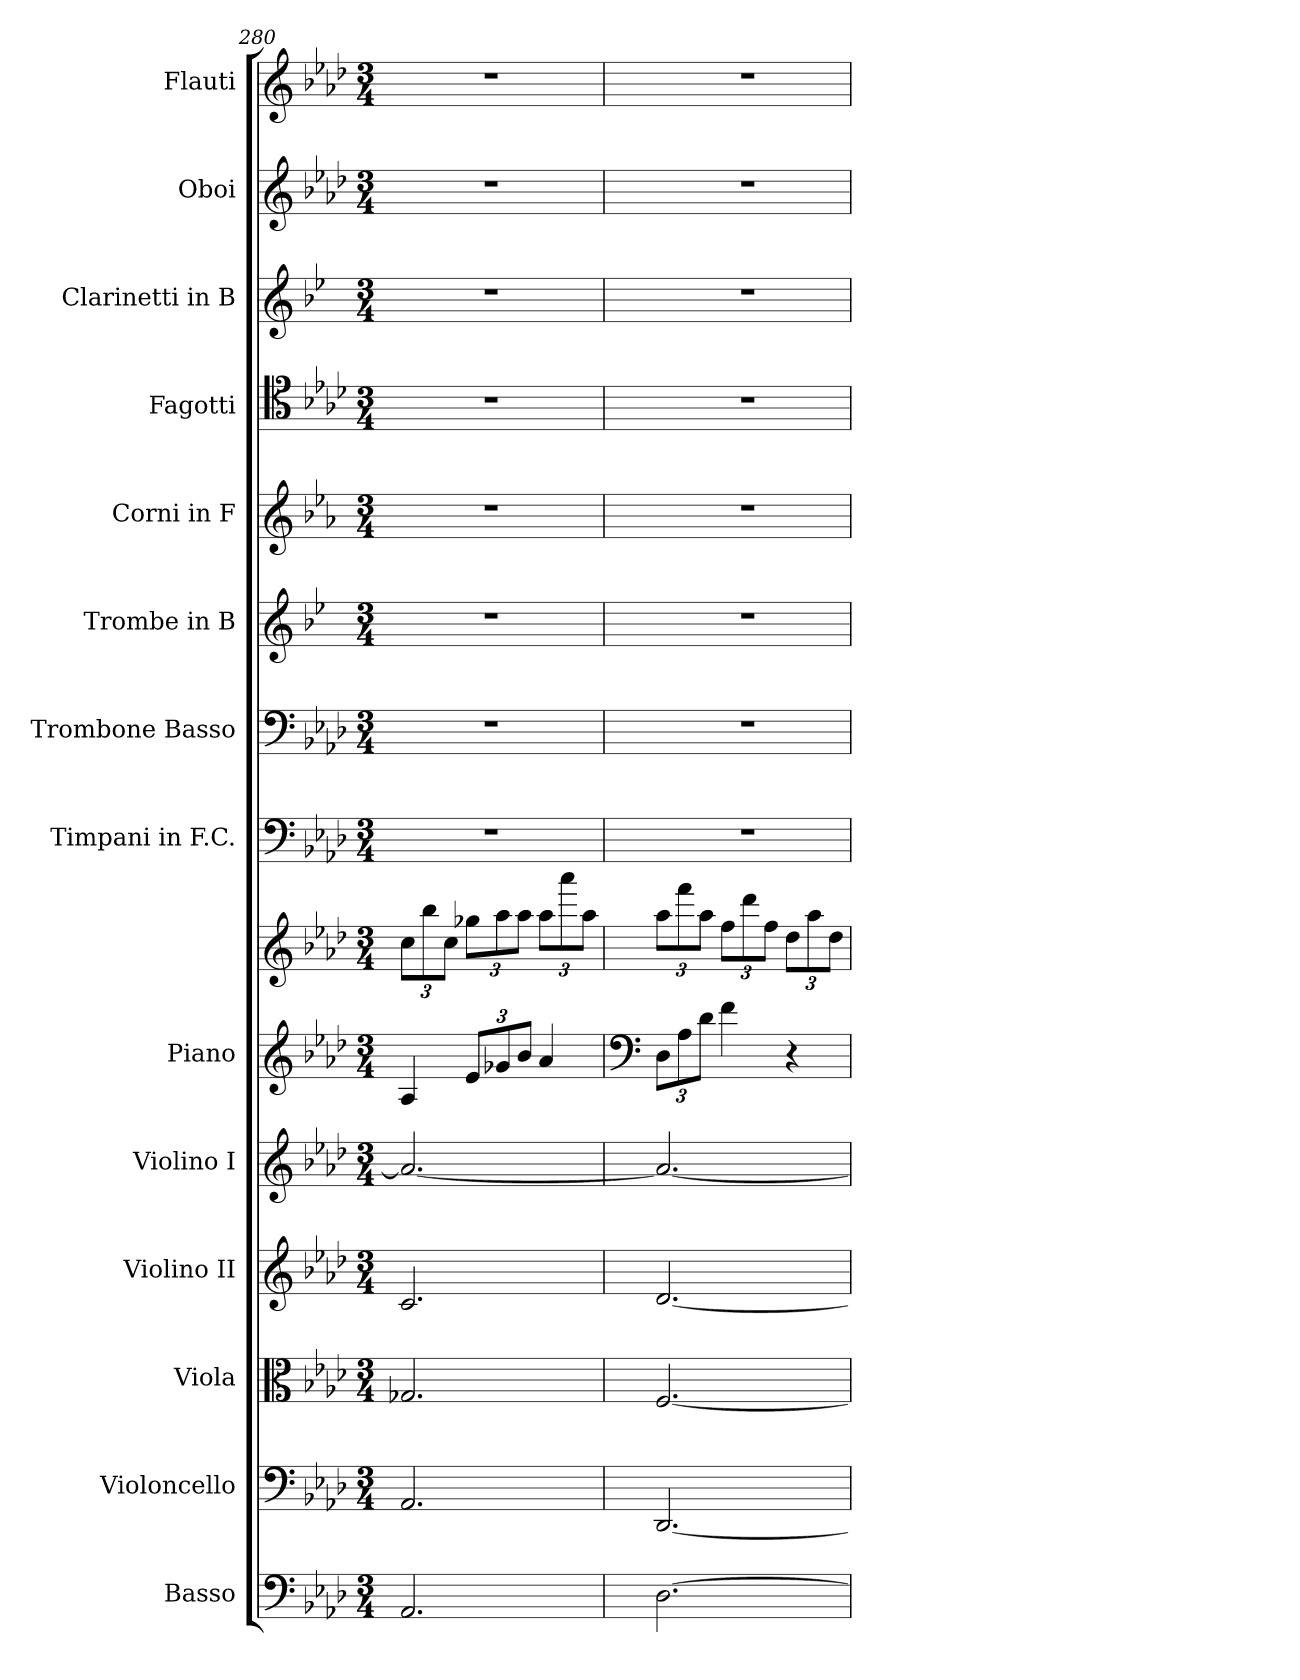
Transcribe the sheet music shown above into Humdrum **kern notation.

**kern	**kern	**kern	**kern	**kern	**kern	**kern	**kern	**kern	**kern	**kern	**kern	**kern	**kern	**kern
*part14	*part13	*part12	*part11	*part10	*part9	*part9	*part8	*part7	*part6	*part5	*part4	*part3	*part2	*part1
*staff15	*staff14	*staff13	*staff12	*staff11	*staff10	*staff9	*staff8	*staff7	*staff6	*staff5	*staff4	*staff3	*staff2	*staff1
*I"Basso	*I"Violoncello	*I"Viola	*I"Violino II	*I"Violino I	*I"Piano	*	*I"Timpani in F.C.	*I"Trombone Basso	*I"Trombe in B	*I"Corni in F	*I"Fagotti	*I"Clarinetti in B	*I"Oboi	*I"Flauti
*	*	*	*	*	*I'Pno.	*	*I'Timp.	*	*	*	*	*	*I'Ob.	*I'Fl.
!!LO:PB:g=z
*clefF4	*clefF4	*clefC3	*clefG2	*clefG2	*clefG2	*clefG2	*clefF4	*clefF4	*clefG2	*clefG2	*clefC4	*clefG2	*clefG2	*clefG2
*ITrd7c12	*	*	*	*	*	*	*	*	*ITrd1c2	*ITrd4c7	*	*ITrd1c2	*	*
*k[b-e-a-d-]	*k[b-e-a-d-]	*k[b-e-a-d-]	*k[b-e-a-d-]	*k[b-e-a-d-]	*k[b-e-a-d-]	*k[b-e-a-d-]	*k[b-e-a-d-]	*k[b-e-a-d-]	*k[b-e-a-d-]	*k[b-e-a-d-]	*k[b-e-a-d-]	*k[b-e-a-d-]	*k[b-e-a-d-]	*k[b-e-a-d-]
*M3/4	*M3/4	*M3/4	*M3/4	*M3/4	*M3/4	*M3/4	*M3/4	*M3/4	*M3/4	*M3/4	*M3/4	*M3/4	*M3/4	*M3/4
*	*	*	*	*	*	*Xbrackettup	*	*	*	*	*	*	*	*
=280	=280	=280	=280	=280	=280	=280	=280	=280	=280	=280	=280	=280	=280	=280
2.AAA-/	2.AA-/	2.G-X/	2.c/	2.a-/_	4A-/	12cc\L	2.r	2.r	2.r	2.r	2.r	2.r	2.r	2.r
.	.	.	.	.	.	12bb-\	.	.	.	.	.	.	.	.
.	.	.	.	.	.	12cc\J	.	.	.	.	.	.	.	.
*	*	*	*	*	*Xbrackettup	*	*	*	*	*	*	*	*	*
.	.	.	.	.	12e-/L	12gg-X\L	.	.	.	.	.	.	.	.
.	.	.	.	.	12g-X/	12aa-\	.	.	.	.	.	.	.	.
.	.	.	.	.	12b-/J	12aa-\J	.	.	.	.	.	.	.	.
.	.	.	.	.	4a-/	12aa-\L	.	.	.	.	.	.	.	.
.	.	.	.	.	.	12aaa-\	.	.	.	.	.	.	.	.
.	.	.	.	.	.	12aa-\J	.	.	.	.	.	.	.	.
=281	=281	=281	=281	=281	=281	=281	=281	=281	=281	=281	=281	=281	=281	=281
*	*	*	*	*	*clefF4	*	*	*	*	*	*	*	*	*
[2.DD-\	[2.DD-/	[2.F/	[2.d-/	2.a-/_	12D-\L	12aa-\L	2.r	2.r	2.r	2.r	2.r	2.r	2.r	2.r
.	.	.	.	.	12A-\	12fff\	.	.	.	.	.	.	.	.
.	.	.	.	.	12d-\J	12aa-\J	.	.	.	.	.	.	.	.
.	.	.	.	.	4f\	12ff\L	.	.	.	.	.	.	.	.
.	.	.	.	.	.	12ddd-\	.	.	.	.	.	.	.	.
.	.	.	.	.	.	12ff\J	.	.	.	.	.	.	.	.
.	.	.	.	.	4r	12dd-\L	.	.	.	.	.	.	.	.
.	.	.	.	.	.	12aa-\	.	.	.	.	.	.	.	.
.	.	.	.	.	.	12dd-\J	.	.	.	.	.	.	.	.
=	=	=	=	=	=	=	=	=	=	=	=	=	=	=
*-	*-	*-	*-	*-	*-	*-	*-	*-	*-	*-	*-	*-	*-	*-
